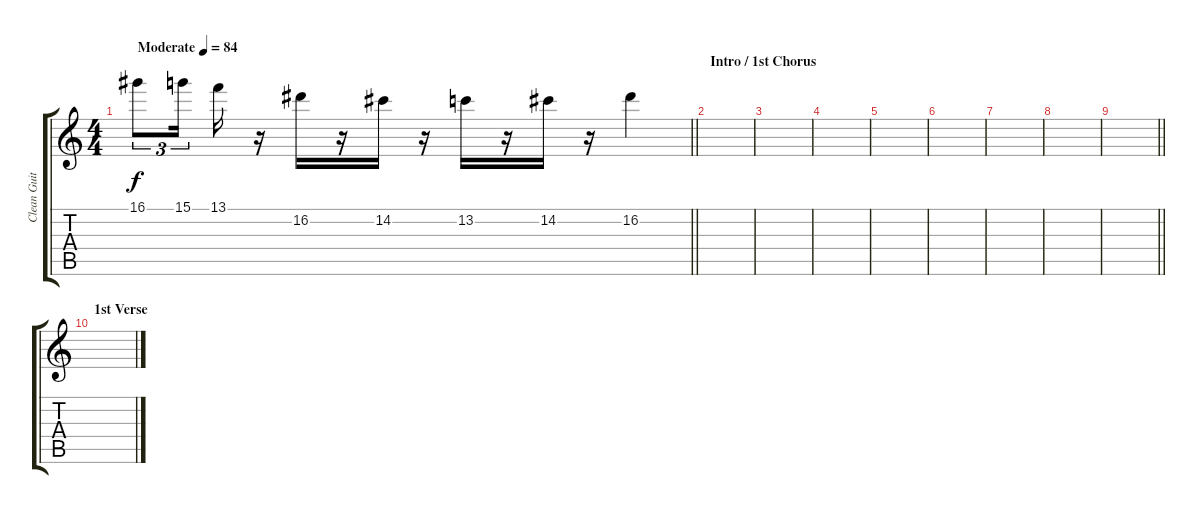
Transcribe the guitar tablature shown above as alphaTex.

\track ("Clean Guitar" "Clean Guit") {instrument electricguitarjazz}
\staff {score tabs}
\tuning (E4 B3 G3 D3 A2 E2) {hide}
\ts (4 4)
\tempo (84 "Moderate")
\clef g2
\barLineRight lightlight
\ks c
16.1.8{tu (3 2) dy f instrument electricguitarjazz} 15.1.16{tu (3 2)} 13.1.16 r.16 16.2.16 r.16 14.2.16 r.16 13.2.16 r.16 14.2.16 r.16 16.2.4 |
\section ("" "Intro / 1st Chorus")
|
|
|
|
|
|
|
\barLineRight lightlight
|
\section ("" "1st Verse")
